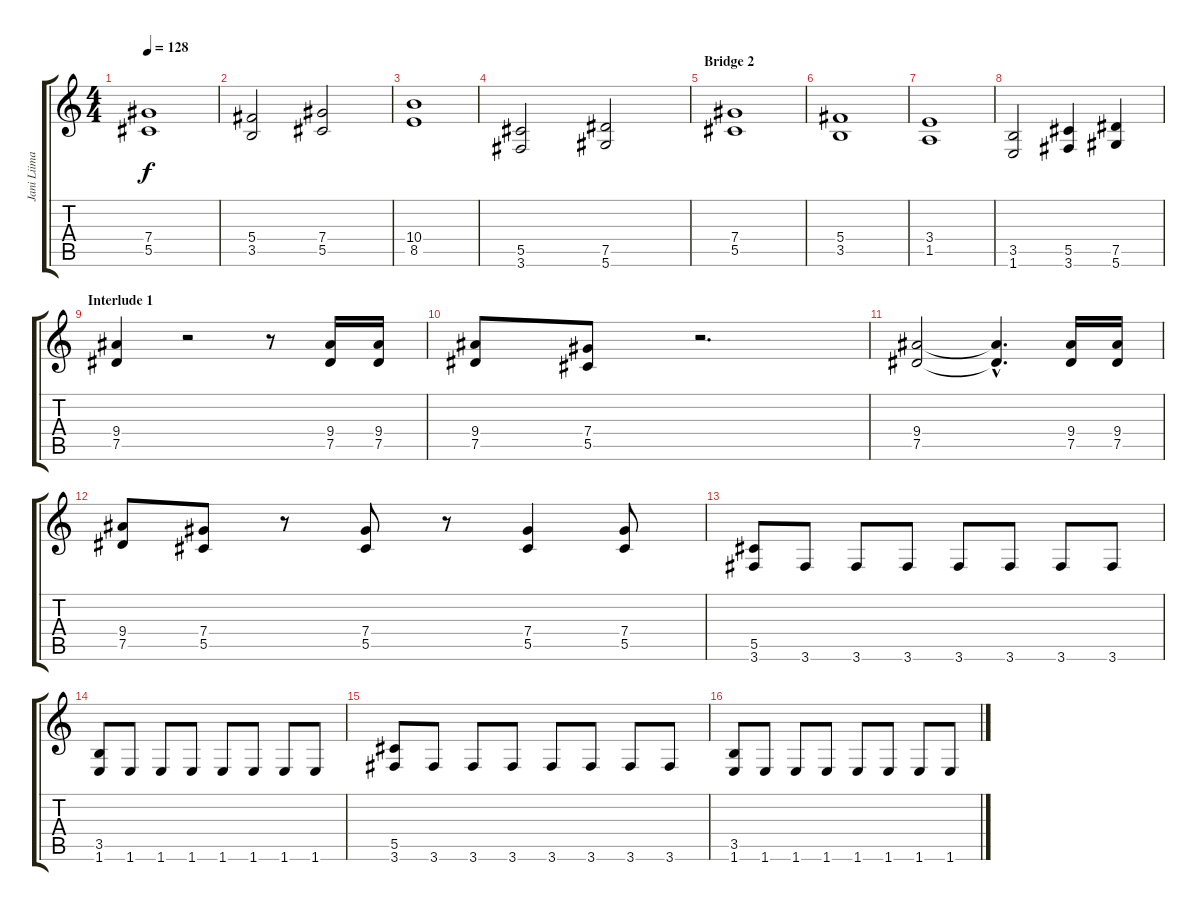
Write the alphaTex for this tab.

\track ("Jani Liimatainen 2" "Jani Liima") {instrument distortionguitar}
\staff {score tabs}
\tuning (Eb4 Bb3 Gb3 Db3 Ab2 Eb2) {hide}
\ts (4 4)
\tempo 128
\clef g2
\ks c
(7.4 5.5).1{dy f} |
(5.4 3.5).2 (7.4 5.5).2 |
(10.4 8.5).1 |
(5.5 3.6).2 (7.5 5.6).2 |
\section ("" "Bridge 2")
(7.4 5.5).1 |
(5.4 3.5).1 |
(3.4 1.5).1 |
(3.5 1.6).2 (5.5 3.6).4 (7.5 5.6).4 |
\section ("" "Interlude 1")
(9.4 7.5).4 r.2 r.8 (9.4 7.5).16 (9.4 7.5).16 |
(9.4 7.5).8 (7.4 5.5).8 r.2{d} |
(9.4 7.5).2 (9.4{hac t} 7.5{hac t}).4{d} (9.4 7.5).16 (9.4 7.5).16 |
(9.4 7.5).8 (7.4 5.5).8 r.8 (7.4 5.5).8 r.8 (7.4 5.5).4 (7.4 5.5).8 |
(5.5 3.6).8 3.6.8 3.6.8 3.6.8 3.6.8 3.6.8 3.6.8 3.6.8 |
(3.5 1.6).8 1.6.8 1.6.8 1.6.8 1.6.8 1.6.8 1.6.8 1.6.8 |
(5.5 3.6).8 3.6.8 3.6.8 3.6.8 3.6.8 3.6.8 3.6.8 3.6.8 |
(3.5 1.6).8 1.6.8 1.6.8 1.6.8 1.6.8 1.6.8 1.6.8 1.6.8
